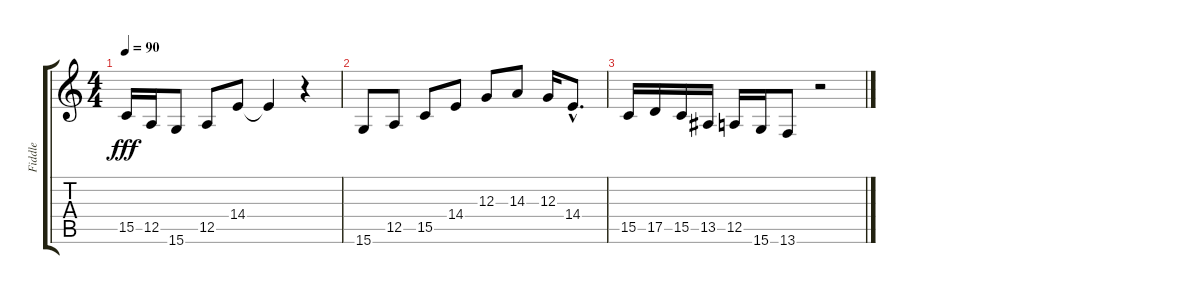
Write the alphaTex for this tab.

\track ("Fiddle" "Fiddle") {instrument violin}
\staff {score tabs}
\tuning (E4 B3 G3 D3 A2 E2) {hide}
\ts (4 4)
\tempo 90
\clef g2
\ks c
15.5.16{dy fff} 12.5.16 15.6.8 12.5.8 14.4.8 14.4{t}.4 r.4 |
15.6.8{volume 12} 12.5.8 15.5.8{volume 10} 14.4.8 12.3.8{volume 8} 14.3.8 12.3.16{volume 6} 14.4{hac}.8{d} |
15.5.16{volume 4} 17.5.16 15.5.16{volume 3} 13.5.16 12.5.16{volume 2} 15.6.16 13.6.8{volume 1} r.2
